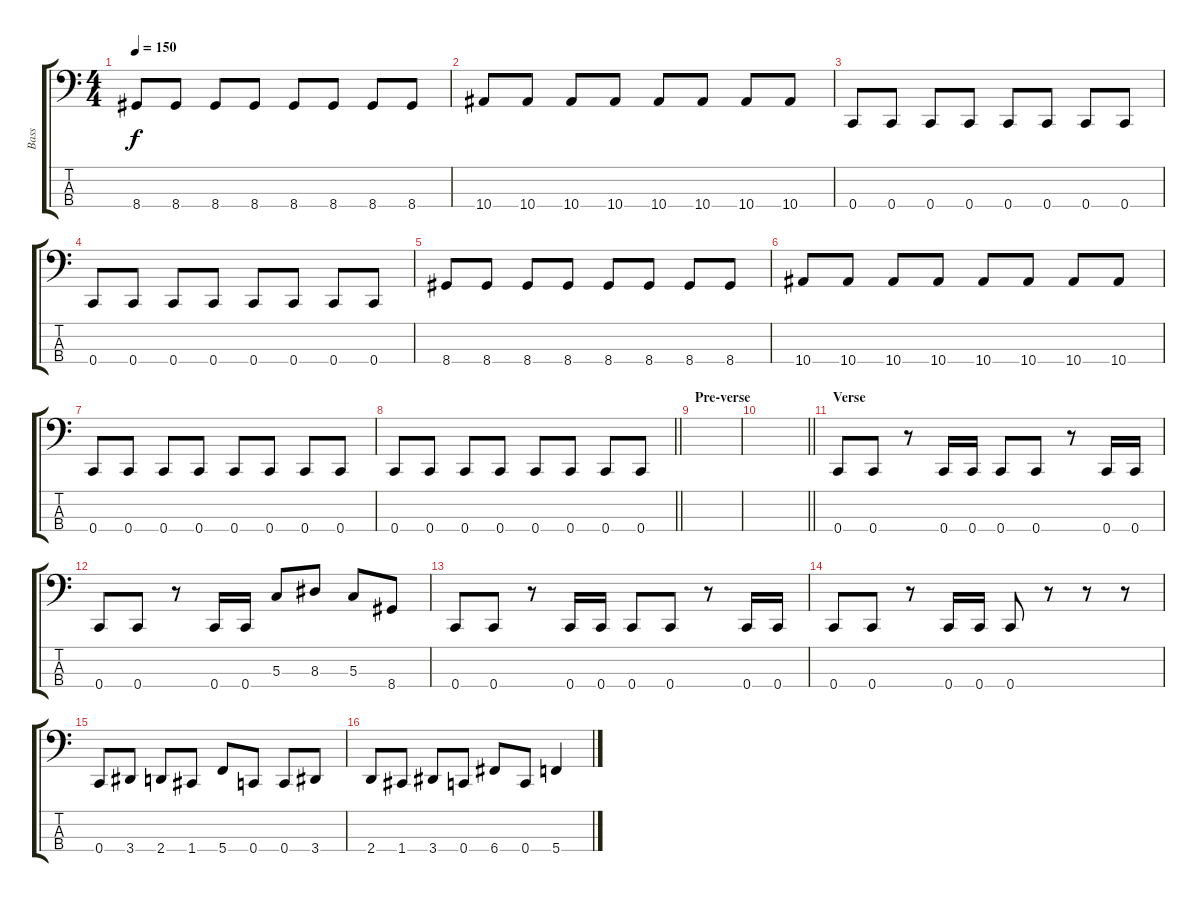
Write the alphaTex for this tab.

\track ("Bass" "Bass") {instrument electricbasspick}
\staff {score tabs}
\tuning (F2 C2 G1 C1) {hide}
\ts (4 4)
\tempo 150
\clef f4
\ks c
8.4.8{dy f} 8.4.8 8.4.8 8.4.8 8.4.8 8.4.8 8.4.8 8.4.8 |
10.4.8 10.4.8 10.4.8 10.4.8 10.4.8 10.4.8 10.4.8 10.4.8 |
0.4.8 0.4.8 0.4.8 0.4.8 0.4.8 0.4.8 0.4.8 0.4.8 |
0.4.8 0.4.8 0.4.8 0.4.8 0.4.8 0.4.8 0.4.8 0.4.8 |
8.4.8 8.4.8 8.4.8 8.4.8 8.4.8 8.4.8 8.4.8 8.4.8 |
10.4.8 10.4.8 10.4.8 10.4.8 10.4.8 10.4.8 10.4.8 10.4.8 |
0.4.8 0.4.8 0.4.8 0.4.8 0.4.8 0.4.8 0.4.8 0.4.8 |
\barLineRight lightlight
0.4.8 0.4.8 0.4.8 0.4.8 0.4.8 0.4.8 0.4.8 0.4.8 |
\section ("" "Pre-verse")
|
\barLineRight lightlight
|
\section ("" "Verse")
0.4.8 0.4.8 r.8 0.4.16 0.4.16 0.4.8 0.4.8 r.8 0.4.16 0.4.16 |
0.4.8 0.4.8 r.8 0.4.16 0.4.16 5.3.8 8.3.8 5.3.8 8.4.8 |
0.4.8 0.4.8 r.8 0.4.16 0.4.16 0.4.8 0.4.8 r.8 0.4.16 0.4.16 |
0.4.8 0.4.8 r.8 0.4.16 0.4.16 0.4.8 r.8 r.8 r.8 |
0.4.8 3.4.8 2.4.8 1.4.8 5.4.8 0.4.8 0.4.8 3.4.8 |
2.4.8 1.4.8 3.4.8 0.4.8 6.4.8 0.4.8 5.4.4
